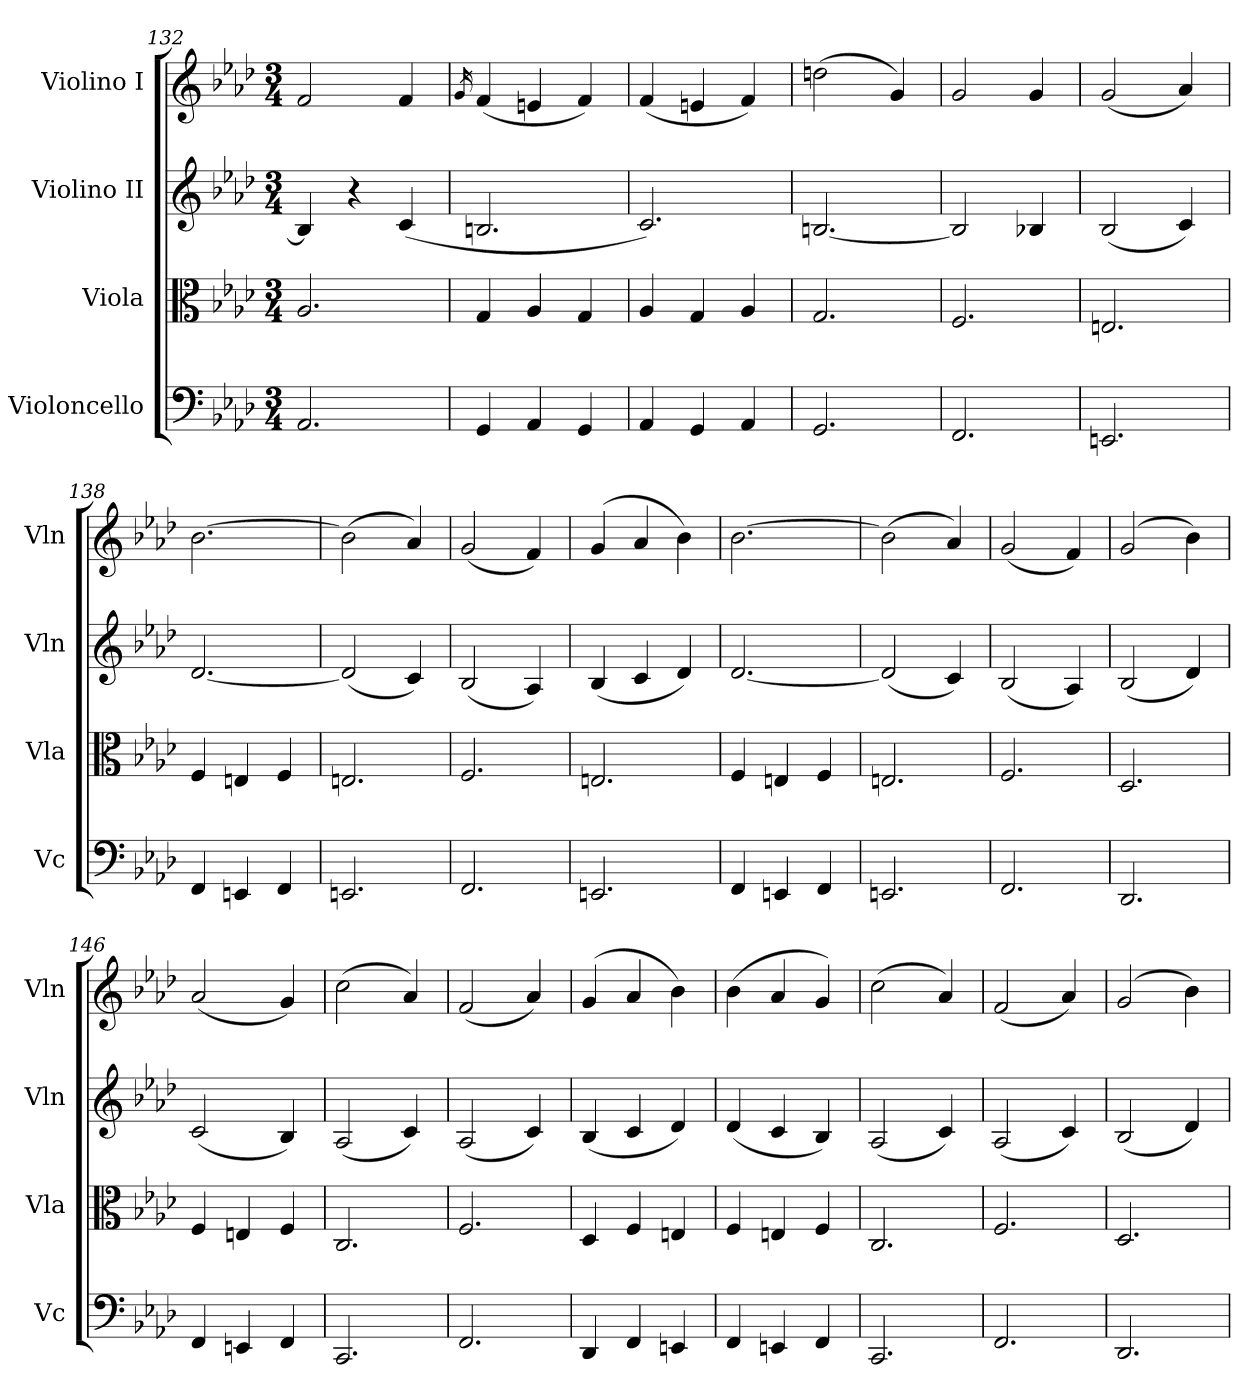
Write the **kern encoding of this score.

**kern	**kern	**kern	**kern
*part4	*part3	*part2	*part1
*staff4	*staff3	*staff2	*staff1
*I"Violoncello	*I"Viola	*I"Violino II	*I"Violino I
*I'Vc	*I'Vla	*I'Vln	*I'Vln
*clefF4	*clefC3	*clefG2	*clefG2
*k[b-e-a-d-]	*k[b-e-a-d-]	*k[b-e-a-d-]	*k[b-e-a-d-]
*M3/4	*M3/4	*M3/4	*M3/4
=132	=132	=132	=132
2.AA-/	2.A-/	4B/]	2f/
.	.	4r	.
.	.	(4c/	4f/
!!LO:LB:g=z
=133	=133	=133	=133
.	.	.	16qg/
*	*	*^	*
4GG/	4G/	2.Bn/	4ryy	(4f/
4AA-/	4A-/	.	2ryy	4en/
4GG/	4G/	.	.	4f/)
*	*	*v	*v	*
=134	=134	=134	=134
4AA-/	4A-/	2.c/)	(4f/
4GG/	4G/	.	4en/
4AA-/	4A-/	.	4f/)
=135	=135	=135	=135
2.GG/	2.G/	[2.Bn/	(2ddn\
.	.	.	4g/)
=136	=136	=136	=136
2.FF/	2.F/	2B/]	2g/
.	.	4B-X/	4g/
=137	=137	=137	=137
2.EEn/	2.En/	(2B-/	(2g/
.	.	4c/)	4a-/)
=138	=138	=138	=138
4FF/	4F/	[2.d-/	[2.b-\
4EEn/	4En/	.	.
4FF/	4F/	.	.
=139	=139	=139	=139
2.EEn/	2.En/	(2d-/]	(2b-\]
.	.	4c/)	4a-/)
=140	=140	=140	=140
2.FF/	2.F/	(2B-/	(2g/
.	.	4A-/)	4f/)
=141	=141	=141	=141
2.EEn/	2.En/	(4B-/	(4g/
.	.	4c/	4a-/
.	.	4d-/)	4b-\)
=142	=142	=142	=142
4FF/	4F/	[2.d-/	[2.b-\
4EEn/	4En/	.	.
4FF/	4F/	.	.
=143	=143	=143	=143
2.EEn/	2.En/	(2d-/]	(2b-\]
.	.	4c/)	4a-/)
=144	=144	=144	=144
2.FF/	2.F/	(2B-/	(2g/
.	.	4A-/)	4f/)
=145	=145	=145	=145
2.DD-/	2.D-/	(2B-/	(2g/
.	.	4d-/)	4b-\)
=146	=146	=146	=146
4FF/	4F/	(2c/	(2a-/
4EEn/	4En/	.	.
4FF/	4F/	4B-/)	4g/)
=147	=147	=147	=147
2.CC/	2.C/	(2A-/	(2cc\
.	.	4c/)	4a-/)
=148	=148	=148	=148
2.FF/	2.F/	(2A-/	(2f/
.	.	4c/)	4a-/)
!!LO:LB:g=z
=149	=149	=149	=149
4DD-/	4D-/	(4B-/	(4g/
4FF/	4F/	4c/	4a-/
4EEn/	4En/	4d-/)	4b-\)
=150	=150	=150	=150
4FF/	4F/	(4d-/	(4b-\
4EEn/	4En/	4c/	4a-/
4FF/	4F/	4B-/)	4g/)
=151	=151	=151	=151
2.CC/	2.C/	(2A-/	(2cc\
.	.	4c/)	4a-/)
=152	=152	=152	=152
2.FF/	2.F/	(2A-/	(2f/
.	.	4c/)	4a-/)
=153	=153	=153	=153
2.DD-/	2.D-/	(2B-/	(2g/
.	.	4d-/)	4b-\)
=	=	=	=
*-	*-	*-	*-
